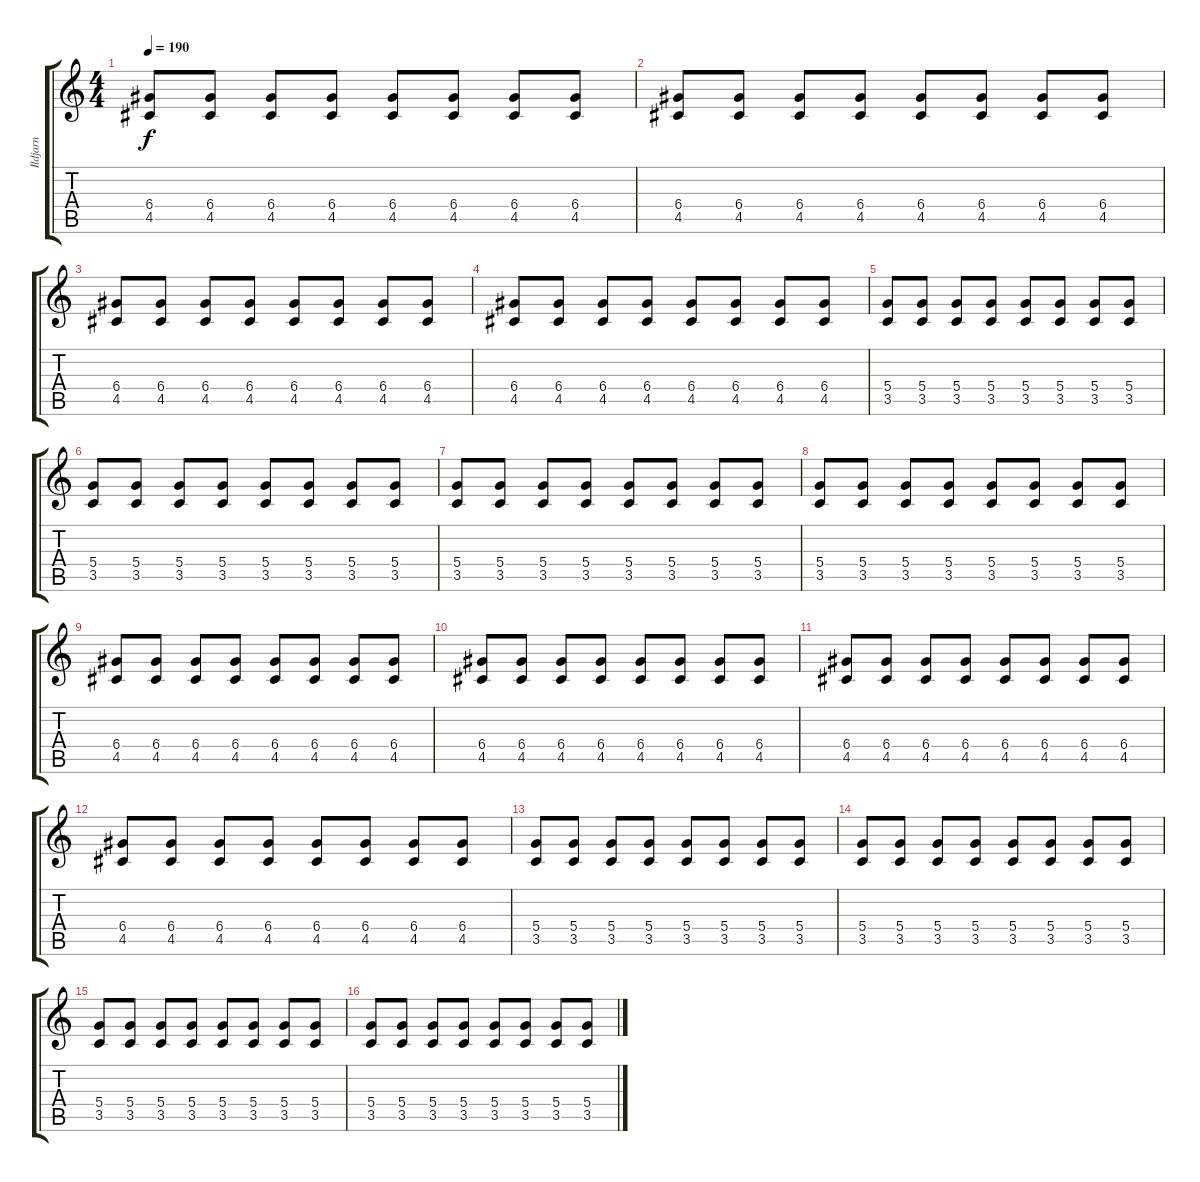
\track ("Ildjarn" "Ildjarn") {instrument distortionguitar}
\staff {score tabs}
\tuning (E4 B3 G3 D3 A2 E2) {hide}
\ts (4 4)
\tempo 190
\clef g2
\ks c
(6.4 4.5).8{dy f} (6.4 4.5).8 (6.4 4.5).8 (6.4 4.5).8 (6.4 4.5).8 (6.4 4.5).8 (6.4 4.5).8 (6.4 4.5).8 |
(6.4 4.5).8 (6.4 4.5).8 (6.4 4.5).8 (6.4 4.5).8 (6.4 4.5).8 (6.4 4.5).8 (6.4 4.5).8 (6.4 4.5).8 |
(6.4 4.5).8 (6.4 4.5).8 (6.4 4.5).8 (6.4 4.5).8 (6.4 4.5).8 (6.4 4.5).8 (6.4 4.5).8 (6.4 4.5).8 |
(6.4 4.5).8 (6.4 4.5).8 (6.4 4.5).8 (6.4 4.5).8 (6.4 4.5).8 (6.4 4.5).8 (6.4 4.5).8 (6.4 4.5).8 |
(5.4 3.5).8 (5.4 3.5).8 (5.4 3.5).8 (5.4 3.5).8 (5.4 3.5).8 (5.4 3.5).8 (5.4 3.5).8 (5.4 3.5).8 |
(5.4 3.5).8 (5.4 3.5).8 (5.4 3.5).8 (5.4 3.5).8 (5.4 3.5).8 (5.4 3.5).8 (5.4 3.5).8 (5.4 3.5).8 |
(5.4 3.5).8 (5.4 3.5).8 (5.4 3.5).8 (5.4 3.5).8 (5.4 3.5).8 (5.4 3.5).8 (5.4 3.5).8 (5.4 3.5).8 |
(5.4 3.5).8 (5.4 3.5).8 (5.4 3.5).8 (5.4 3.5).8 (5.4 3.5).8 (5.4 3.5).8 (5.4 3.5).8 (5.4 3.5).8 |
(6.4 4.5).8 (6.4 4.5).8 (6.4 4.5).8 (6.4 4.5).8 (6.4 4.5).8 (6.4 4.5).8 (6.4 4.5).8 (6.4 4.5).8 |
(6.4 4.5).8 (6.4 4.5).8 (6.4 4.5).8 (6.4 4.5).8 (6.4 4.5).8 (6.4 4.5).8 (6.4 4.5).8 (6.4 4.5).8 |
(6.4 4.5).8 (6.4 4.5).8 (6.4 4.5).8 (6.4 4.5).8 (6.4 4.5).8 (6.4 4.5).8 (6.4 4.5).8 (6.4 4.5).8 |
(6.4 4.5).8 (6.4 4.5).8 (6.4 4.5).8 (6.4 4.5).8 (6.4 4.5).8 (6.4 4.5).8 (6.4 4.5).8 (6.4 4.5).8 |
(5.4 3.5).8 (5.4 3.5).8 (5.4 3.5).8 (5.4 3.5).8 (5.4 3.5).8 (5.4 3.5).8 (5.4 3.5).8 (5.4 3.5).8 |
(5.4 3.5).8 (5.4 3.5).8 (5.4 3.5).8 (5.4 3.5).8 (5.4 3.5).8 (5.4 3.5).8 (5.4 3.5).8 (5.4 3.5).8 |
(5.4 3.5).8 (5.4 3.5).8 (5.4 3.5).8 (5.4 3.5).8 (5.4 3.5).8 (5.4 3.5).8 (5.4 3.5).8 (5.4 3.5).8 |
(5.4 3.5).8 (5.4 3.5).8 (5.4 3.5).8 (5.4 3.5).8 (5.4 3.5).8 (5.4 3.5).8 (5.4 3.5).8 (5.4 3.5).8
